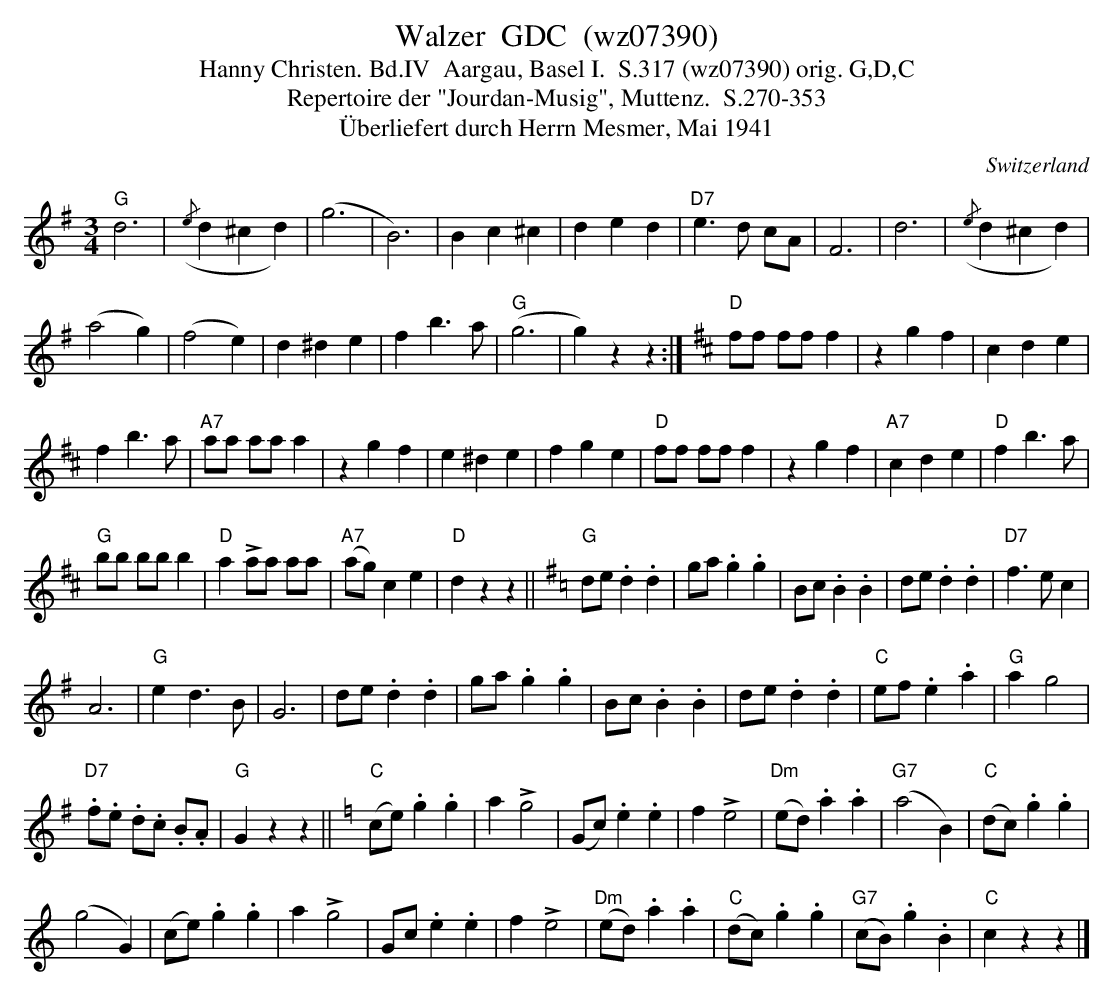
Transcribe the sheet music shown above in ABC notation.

X:1
T:Walzer  GDC  (wz07390)
T:Hanny Christen. Bd.IV  Aargau, Basel I.  S.317 (wz07390) orig. G,D,C
T: Repertoire der "Jourdan-Musig", Muttenz.  S.270-353
T:Überliefert durch Herrn Mesmer, Mai 1941
M:3/4
L:1/4
O:Switzerland
K:G major
"G"d3 | ({/e}d^cd) | (g3 | B3) | Bc^c | ded | "D7"e>d c/A/ | F3 | d3 | ({/e}d^cd)  |
(a2g) | (f2e) | d^de | fb>a | ("G"g3 | g)zz :| [K:D] "D"f/f/ f/f/f | zgf | cde |
fb>a | "A7"a/a/ a/a/a | zgf | e^de | fge | "D"f/f/ f/f/f | zgf | "A7"cde | "D"fb>a |
"G"b/b/ b/b/b | "D"a !>!a/a/ a/a/ | ("A7"a/g/)ce | "D"dzz || [K:G] "G"d/e/ .d.d | g/a/.g.g | B/c/  .B.B | d/e/.d.d | "D7"f>ec |
A3 | "G"ed>B | G3 | d/e/ .d.d | g/a/.g.g | B/c/  .B.B | d/e/.d.d | "C"e/f/ .e.a |  "G"ag2 |
"D7".f/.e/ .d/.c/ .B/.A/ | "G"Gzz || [K:C] ("C"c/e/).g.g | a!>!g2 | (G/c/).e.e | f!>!e2 | ("Dm"e/d/).a.a | ("G7"a2B) | ("C"d/c/).g.g |
 (g2G) | (c/e/).g.g | a!>!g2 | G/c/.e.e | f!>!e2 | ("Dm"e/d/).a.a |   ("C"d/c/).g.g | ("G7"c/B/).g.B | "C"czz |]
